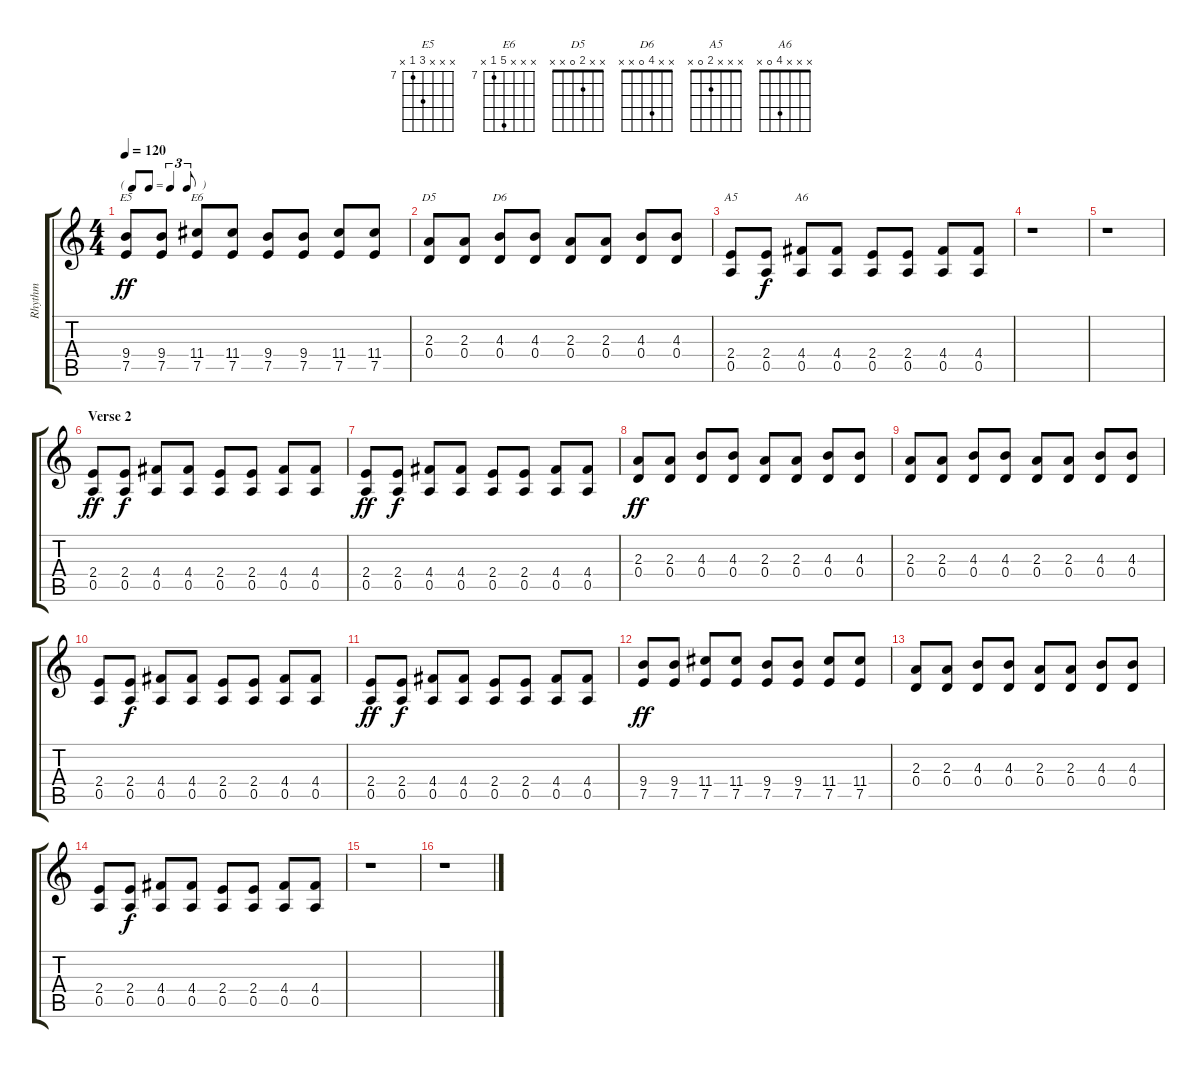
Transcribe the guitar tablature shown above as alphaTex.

\track ("Rhythm" "Rhythm") {instrument electricguitarclean}
\staff {score tabs}
\tuning (E4 B3 G3 D3 A2 E2) {hide}
\chord ("E5" x x x 9 7 x) {firstfret 7}
\chord ("E6" x x x 11 7 x) {firstfret 7}
\chord ("D5" x x 2 0 x x)
\chord ("D6" x x 4 0 x x)
\chord ("A5" x x x 2 0 x)
\chord ("A6" x x x 4 0 x)
\ts (4 4)
\tf triplet8th
\tempo 120
\clef g2
\ks c
(9.4 7.5).8{ch "E5" dy ff} (9.4 7.5).8 (11.4 7.5).8{ch "E6"} (11.4 7.5).8 (9.4 7.5).8 (9.4 7.5).8 (11.4 7.5).8 (11.4 7.5).8 |
(2.3 0.4).8{ch "D5"} (2.3 0.4).8 (4.3 0.4).8{ch "D6"} (4.3 0.4).8 (2.3 0.4).8 (2.3 0.4).8 (4.3 0.4).8 (4.3 0.4).8 |
(2.4 0.5).8{ch "A5"} (2.4 0.5).8{dy f} (4.4 0.5).8{ch "A6"} (4.4 0.5).8 (2.4 0.5).8 (2.4 0.5).8 (4.4 0.5).8 (4.4 0.5).8 |
r.1 |
r.1 |
\section ("" "Verse 2")
(2.4 0.5).8{dy ff} (2.4 0.5).8{dy f} (4.4 0.5).8 (4.4 0.5).8 (2.4 0.5).8 (2.4 0.5).8 (4.4 0.5).8 (4.4 0.5).8 |
(2.4 0.5).8{dy ff} (2.4 0.5).8{dy f} (4.4 0.5).8 (4.4 0.5).8 (2.4 0.5).8 (2.4 0.5).8 (4.4 0.5).8 (4.4 0.5).8 |
(2.3 0.4).8{dy ff} (2.3 0.4).8 (4.3 0.4).8 (4.3 0.4).8 (2.3 0.4).8 (2.3 0.4).8 (4.3 0.4).8 (4.3 0.4).8 |
(2.3 0.4).8 (2.3 0.4).8 (4.3 0.4).8 (4.3 0.4).8 (2.3 0.4).8 (2.3 0.4).8 (4.3 0.4).8 (4.3 0.4).8 |
(2.4 0.5).8 (2.4 0.5).8{dy f} (4.4 0.5).8 (4.4 0.5).8 (2.4 0.5).8 (2.4 0.5).8 (4.4 0.5).8 (4.4 0.5).8 |
(2.4 0.5).8{dy ff} (2.4 0.5).8{dy f} (4.4 0.5).8 (4.4 0.5).8 (2.4 0.5).8 (2.4 0.5).8 (4.4 0.5).8 (4.4 0.5).8 |
(9.4 7.5).8{dy ff} (9.4 7.5).8 (11.4 7.5).8 (11.4 7.5).8 (9.4 7.5).8 (9.4 7.5).8 (11.4 7.5).8 (11.4 7.5).8 |
(2.3 0.4).8 (2.3 0.4).8 (4.3 0.4).8 (4.3 0.4).8 (2.3 0.4).8 (2.3 0.4).8 (4.3 0.4).8 (4.3 0.4).8 |
(2.4 0.5).8 (2.4 0.5).8{dy f} (4.4 0.5).8 (4.4 0.5).8 (2.4 0.5).8 (2.4 0.5).8 (4.4 0.5).8 (4.4 0.5).8 |
r.1 |
r.1
